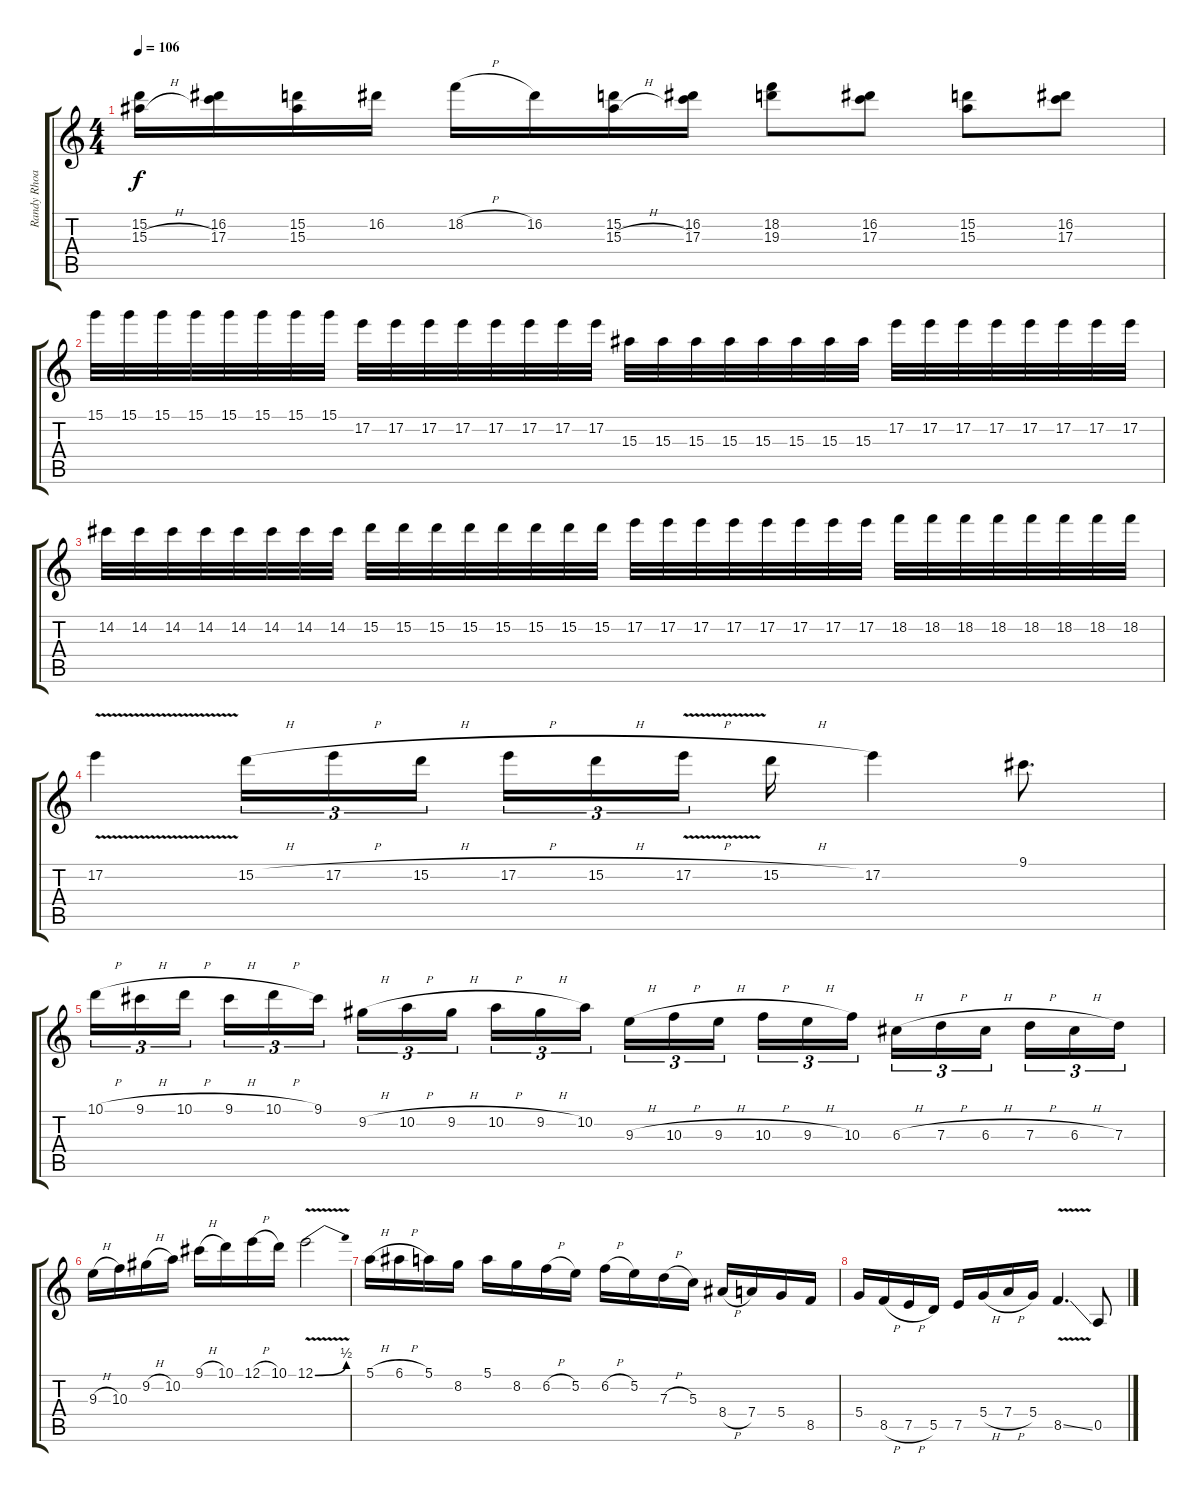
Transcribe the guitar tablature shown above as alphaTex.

\track ("Randy Rhoads (Solo)" "Randy Rhoa") {instrument distortionguitar}
\staff {score tabs}
\tuning (E4 B3 G3 D3 A2 E2) {hide}
\ts (4 4)
\tempo 106
\clef g2
\ks c
(15.2 15.3{h}).16{dy f} (16.2 17.3).16 (15.2 15.3).16 16.2.16 18.2{h}.16 16.2.16 (15.2 15.3{h}).16 (16.2 17.3).16 (18.2 19.3).8 (16.2 17.3).8 (15.2 15.3).8 (16.2 17.3).8 |
15.1.32 15.1.32 15.1.32 15.1.32 15.1.32 15.1.32 15.1.32 15.1.32 17.2.32 17.2.32 17.2.32 17.2.32 17.2.32 17.2.32 17.2.32 17.2.32 15.3.32 15.3.32 15.3.32 15.3.32 15.3.32 15.3.32 15.3.32 15.3.32 17.2.32 17.2.32 17.2.32 17.2.32 17.2.32 17.2.32 17.2.32 17.2.32 |
14.2.32 14.2.32 14.2.32 14.2.32 14.2.32 14.2.32 14.2.32 14.2.32 15.2.32 15.2.32 15.2.32 15.2.32 15.2.32 15.2.32 15.2.32 15.2.32 17.2.32 17.2.32 17.2.32 17.2.32 17.2.32 17.2.32 17.2.32 17.2.32 18.2.32 18.2.32 18.2.32 18.2.32 18.2.32 18.2.32 18.2.32 18.2.32 |
17.2{v}.4 15.2{h}.16{tu (3 2)} 17.2{h}.16{tu (3 2)} 15.2{h}.16{tu (3 2)} 17.2{h}.16{tu (3 2)} 15.2{h}.16{tu (3 2)} 17.2{v h}.16{tu (3 2)} 15.2{h}.16 17.2.4 9.1.8{d} |
10.1{h}.16{tu (3 2)} 9.1{h}.16{tu (3 2)} 10.1{h}.16{tu (3 2)} 9.1{h}.16{tu (3 2)} 10.1{h}.16{tu (3 2)} 9.1.16{tu (3 2)} 9.2{h}.16{tu (3 2)} 10.2{h}.16{tu (3 2)} 9.2{h}.16{tu (3 2)} 10.2{h}.16{tu (3 2)} 9.2{h}.16{tu (3 2)} 10.2.16{tu (3 2)} 9.3{h}.16{tu (3 2)} 10.3{h}.16{tu (3 2)} 9.3{h}.16{tu (3 2)} 10.3{h}.16{tu (3 2)} 9.3{h}.16{tu (3 2)} 10.3.16{tu (3 2)} 6.3{h}.16{tu (3 2)} 7.3{h}.16{tu (3 2)} 6.3{h}.16{tu (3 2)} 7.3{h}.16{tu (3 2)} 6.3{h}.16{tu (3 2)} 7.3.16{tu (3 2)} |
9.3{h}.16 10.3.16 9.2{h}.16 10.2.16 9.1{h}.16 10.1.16 12.1{h}.16 10.1.16 12.1{be (bend 0 0 60 2) v}.2 |
5.1{h}.16 6.1{h}.16 5.1.16 8.2.16 5.1.16 8.2.16 6.2{h}.16 5.2.16 6.2{h}.16 5.2.16 7.3{h}.16 5.3.16 8.4{h}.16 7.4.16 5.4.16 8.5.16 |
5.4.16 8.5{h}.16 7.5{h}.16 5.5.16 7.5.16 5.4{h}.16 7.4{h}.16 5.4.16 8.5{v ss}.4{d} 0.5.8
